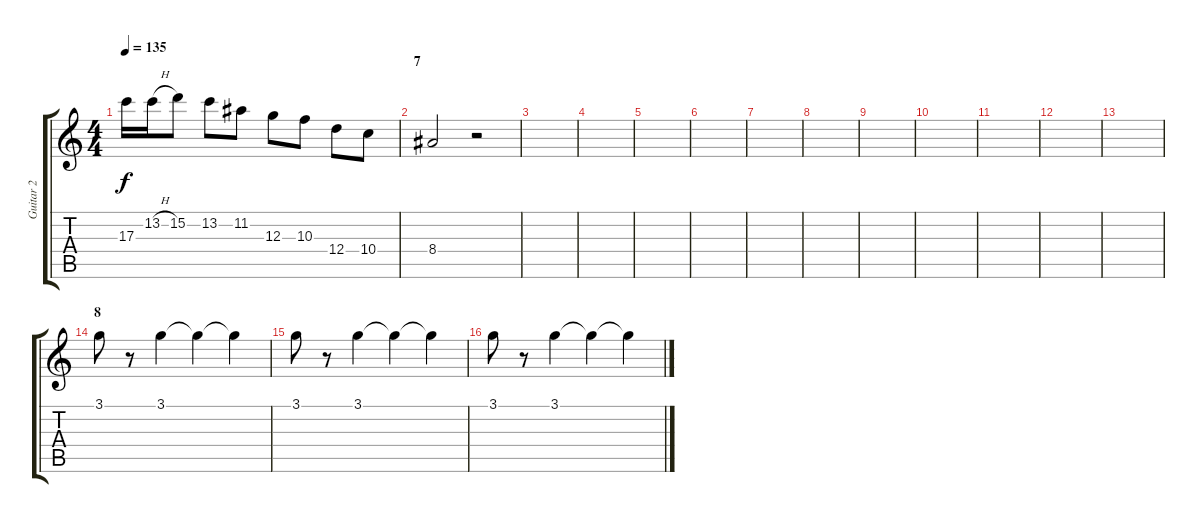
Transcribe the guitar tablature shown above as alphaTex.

\track ("Guitar 2" "Guitar 2") {instrument overdrivenguitar}
\staff {score tabs}
\tuning (E4 B3 G3 D3 A2 E2) {hide}
\ts (4 4)
\tempo 135
\clef g2
\ks c
17.3{t}.16{dy f} 13.2{h}.16 15.2.8 13.2.8 11.2.8 12.3.8 10.3.8 12.4.8 10.4.8 |
\section ("" "7")
8.4.2 r.2 |
|
|
|
|
|
|
|
|
|
|
|
\section ("" "8")
3.1.8{volume 15 instrument overdrivenguitar} r.8 3.1.4 3.1{t}.4 3.1{t}.4 |
3.1.8 r.8 3.1.4 3.1{t}.4 3.1{t}.4 |
3.1.8 r.8 3.1.4 3.1{t}.4 3.1{t}.4
